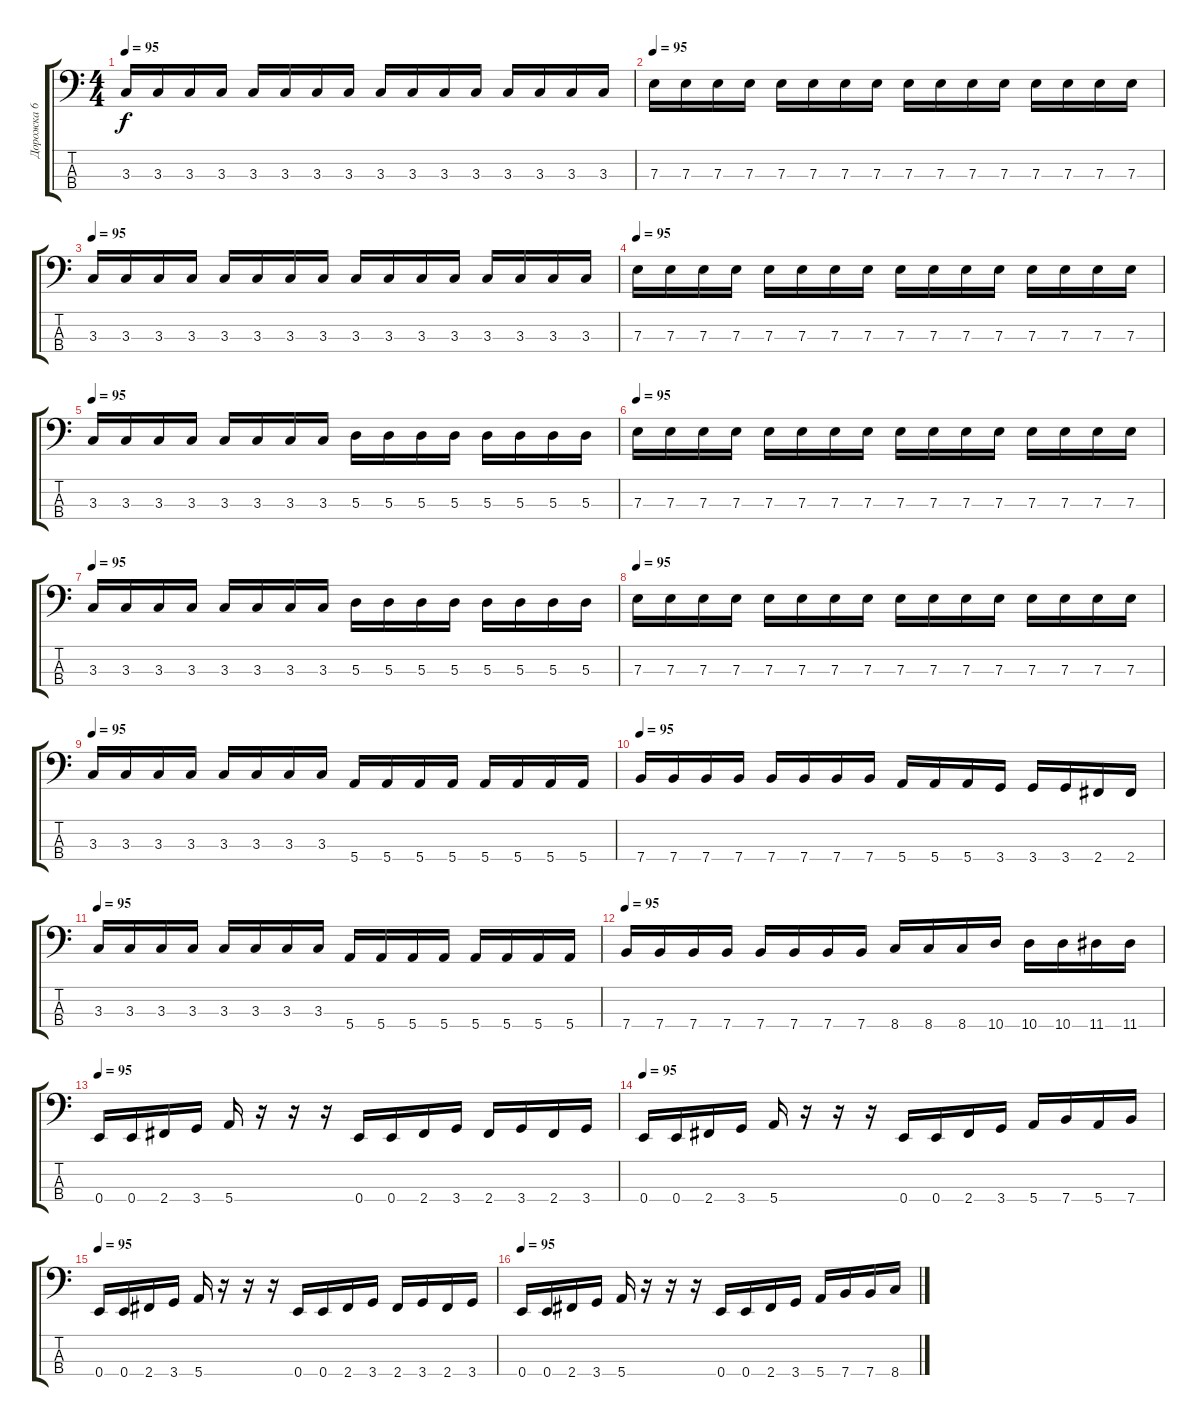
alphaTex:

\track ("Дорожка 6" "Дорожка 6") {instrument electricbasspick}
\staff {score tabs}
\tuning (G2 D2 A1 E1) {hide}
\ts (4 4)
\tempo 95
\clef f4
\ks c
3.3.16{dy f} 3.3.16 3.3.16 3.3.16 3.3.16 3.3.16 3.3.16 3.3.16 3.3.16 3.3.16 3.3.16 3.3.16 3.3.16 3.3.16 3.3.16 3.3.16 |
\tempo 95
7.3.16 7.3.16 7.3.16 7.3.16 7.3.16 7.3.16 7.3.16 7.3.16 7.3.16 7.3.16 7.3.16 7.3.16 7.3.16 7.3.16 7.3.16 7.3.16 |
\tempo 95
3.3.16 3.3.16 3.3.16 3.3.16 3.3.16 3.3.16 3.3.16 3.3.16 3.3.16 3.3.16 3.3.16 3.3.16 3.3.16 3.3.16 3.3.16 3.3.16 |
\tempo 95
7.3.16 7.3.16 7.3.16 7.3.16 7.3.16 7.3.16 7.3.16 7.3.16 7.3.16 7.3.16 7.3.16 7.3.16 7.3.16 7.3.16 7.3.16 7.3.16 |
\tempo 95
3.3.16 3.3.16 3.3.16 3.3.16 3.3.16 3.3.16 3.3.16 3.3.16 5.3.16 5.3.16 5.3.16 5.3.16 5.3.16 5.3.16 5.3.16 5.3.16 |
\tempo 95
7.3.16 7.3.16 7.3.16 7.3.16 7.3.16 7.3.16 7.3.16 7.3.16 7.3.16 7.3.16 7.3.16 7.3.16 7.3.16 7.3.16 7.3.16 7.3.16 |
\tempo 95
3.3.16 3.3.16 3.3.16 3.3.16 3.3.16 3.3.16 3.3.16 3.3.16 5.3.16 5.3.16 5.3.16 5.3.16 5.3.16 5.3.16 5.3.16 5.3.16 |
\tempo 95
7.3.16 7.3.16 7.3.16 7.3.16 7.3.16 7.3.16 7.3.16 7.3.16 7.3.16 7.3.16 7.3.16 7.3.16 7.3.16 7.3.16 7.3.16 7.3.16 |
\tempo 95
3.3.16 3.3.16 3.3.16 3.3.16 3.3.16 3.3.16 3.3.16 3.3.16 5.4.16 5.4.16 5.4.16 5.4.16 5.4.16 5.4.16 5.4.16 5.4.16 |
\tempo 95
7.4.16 7.4.16 7.4.16 7.4.16 7.4.16 7.4.16 7.4.16 7.4.16 5.4.16 5.4.16 5.4.16 3.4.16 3.4.16 3.4.16 2.4.16 2.4.16 |
\tempo 95
3.3.16 3.3.16 3.3.16 3.3.16 3.3.16 3.3.16 3.3.16 3.3.16 5.4.16 5.4.16 5.4.16 5.4.16 5.4.16 5.4.16 5.4.16 5.4.16 |
\tempo 95
7.4.16 7.4.16 7.4.16 7.4.16 7.4.16 7.4.16 7.4.16 7.4.16 8.4.16 8.4.16 8.4.16 10.4.16 10.4.16 10.4.16 11.4.16 11.4.16 |
\tempo 95
0.4.16 0.4.16 2.4.16 3.4.16 5.4.16 r.16 r.16 r.16 0.4.16 0.4.16 2.4.16 3.4.16 2.4.16 3.4.16 2.4.16 3.4.16 |
\tempo 95
0.4.16 0.4.16 2.4.16 3.4.16 5.4.16 r.16 r.16 r.16 0.4.16 0.4.16 2.4.16 3.4.16 5.4.16 7.4.16 5.4.16 7.4.16 |
\tempo 95
0.4.16 0.4.16 2.4.16 3.4.16 5.4.16 r.16 r.16 r.16 0.4.16 0.4.16 2.4.16 3.4.16 2.4.16 3.4.16 2.4.16 3.4.16 |
\tempo 95
0.4.16 0.4.16 2.4.16 3.4.16 5.4.16 r.16 r.16 r.16 0.4.16 0.4.16 2.4.16 3.4.16 5.4.16 7.4.16 7.4.16 8.4.16
